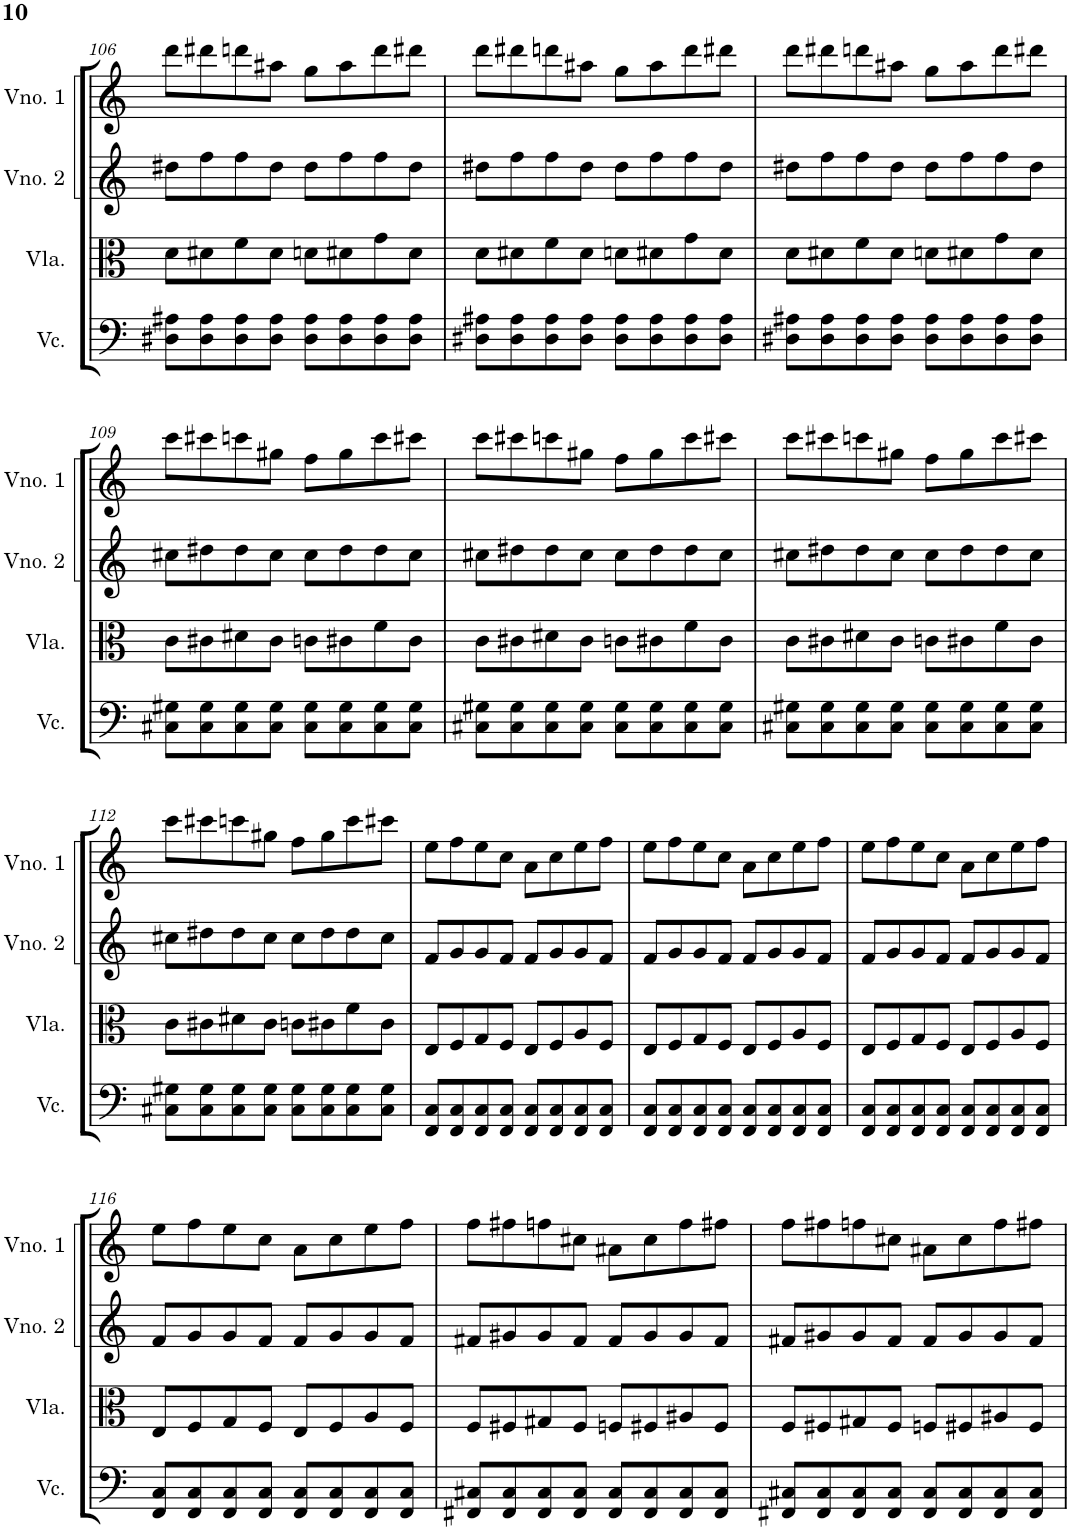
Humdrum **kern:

**kern	**kern	**kern	**kern
*part4	*part3	*part2	*part1
*staff4	*staff3	*staff2	*staff1
*I"Violoncelo	*I"Viola	*I"Violino 2	*I"Violino 1
*I'Vc.	*I'Vla.	*I'Vno. 2	*I'Vno. 1
!!LO:PB:g=z
*clefF4	*clefC3	*clefG2	*clefG2
*k[]	*k[]	*k[]	*k[]
*M4/4	*M4/4	*M4/4	*M4/4
=106	=106	=106	=106
8D#X\ 8A#X\L	8d\L	8dd#X\L	8ddd\L
8D#\ 8A#\	8d#X\	8ff\	8ddd#X\
8D#\ 8A#\	8f\	8ff\	8dddn\
8D#\ 8A#\J	8d#\J	8dd#\J	8aa#X\J
8D#\ 8A#\L	8dn\L	8dd#\L	8gg\L
8D#\ 8A#\	8d#X\	8ff\	8aa#\
8D#\ 8A#\	8g\	8ff\	8ddd\
8D#\ 8A#\J	8d#\J	8dd#\J	8ddd#X\J
=107	=107	=107	=107
8D#X\ 8A#X\L	8d\L	8dd#X\L	8ddd\L
8D#\ 8A#\	8d#X\	8ff\	8ddd#X\
8D#\ 8A#\	8f\	8ff\	8dddn\
8D#\ 8A#\J	8d#\J	8dd#\J	8aa#X\J
8D#\ 8A#\L	8dn\L	8dd#\L	8gg\L
8D#\ 8A#\	8d#X\	8ff\	8aa#\
8D#\ 8A#\	8g\	8ff\	8ddd\
8D#\ 8A#\J	8d#\J	8dd#\J	8ddd#X\J
=108	=108	=108	=108
8D#X\ 8A#X\L	8d\L	8dd#X\L	8ddd\L
8D#\ 8A#\	8d#X\	8ff\	8ddd#X\
8D#\ 8A#\	8f\	8ff\	8dddn\
8D#\ 8A#\J	8d#\J	8dd#\J	8aa#X\J
8D#\ 8A#\L	8dn\L	8dd#\L	8gg\L
8D#\ 8A#\	8d#X\	8ff\	8aa#\
8D#\ 8A#\	8g\	8ff\	8ddd\
8D#\ 8A#\J	8d#\J	8dd#\J	8ddd#X\J
!!LO:LB:g=z
=109	=109	=109	=109
8C#X\ 8G#X\L	8c\L	8cc#X\L	8ccc\L
8C#\ 8G#\	8c#X\	8dd#X\	8ccc#X\
8C#\ 8G#\	8d#X\	8dd#\	8cccn\
8C#\ 8G#\J	8c#\J	8cc#\J	8gg#X\J
8C#\ 8G#\L	8cn\L	8cc#\L	8ff\L
8C#\ 8G#\	8c#X\	8dd#\	8gg#\
8C#\ 8G#\	8f\	8dd#\	8ccc\
8C#\ 8G#\J	8c#\J	8cc#\J	8ccc#X\J
=110	=110	=110	=110
8C#X\ 8G#X\L	8c\L	8cc#X\L	8ccc\L
8C#\ 8G#\	8c#X\	8dd#X\	8ccc#X\
8C#\ 8G#\	8d#X\	8dd#\	8cccn\
8C#\ 8G#\J	8c#\J	8cc#\J	8gg#X\J
8C#\ 8G#\L	8cn\L	8cc#\L	8ff\L
8C#\ 8G#\	8c#X\	8dd#\	8gg#\
8C#\ 8G#\	8f\	8dd#\	8ccc\
8C#\ 8G#\J	8c#\J	8cc#\J	8ccc#X\J
=111	=111	=111	=111
8C#X\ 8G#X\L	8c\L	8cc#X\L	8ccc\L
8C#\ 8G#\	8c#X\	8dd#X\	8ccc#X\
8C#\ 8G#\	8d#X\	8dd#\	8cccn\
8C#\ 8G#\J	8c#\J	8cc#\J	8gg#X\J
8C#\ 8G#\L	8cn\L	8cc#\L	8ff\L
8C#\ 8G#\	8c#X\	8dd#\	8gg#\
8C#\ 8G#\	8f\	8dd#\	8ccc\
8C#\ 8G#\J	8c#\J	8cc#\J	8ccc#X\J
!!LO:LB:g=z
=112	=112	=112	=112
8C#X\ 8G#X\L	8c\L	8cc#X\L	8ccc\L
8C#\ 8G#\	8c#X\	8dd#X\	8ccc#X\
8C#\ 8G#\	8d#X\	8dd#\	8cccn\
8C#\ 8G#\J	8c#\J	8cc#\J	8gg#X\J
8C#\ 8G#\L	8cn\L	8cc#\L	8ff\L
8C#\ 8G#\	8c#X\	8dd#\	8gg#\
8C#\ 8G#\	8f\	8dd#\	8ccc\
8C#\ 8G#\J	8c#\J	8cc#\J	8ccc#X\J
=113	=113	=113	=113
8FF/ 8C/L	8E/L	8f/L	8ee\L
8FF/ 8C/	8F/	8g/	8ff\
8FF/ 8C/	8G/	8g/	8ee\
8FF/ 8C/J	8F/J	8f/J	8cc\J
8FF/ 8C/L	8E/L	8f/L	8a\L
8FF/ 8C/	8F/	8g/	8cc\
8FF/ 8C/	8A/	8g/	8ee\
8FF/ 8C/J	8F/J	8f/J	8ff\J
=114	=114	=114	=114
8FF/ 8C/L	8E/L	8f/L	8ee\L
8FF/ 8C/	8F/	8g/	8ff\
8FF/ 8C/	8G/	8g/	8ee\
8FF/ 8C/J	8F/J	8f/J	8cc\J
8FF/ 8C/L	8E/L	8f/L	8a\L
8FF/ 8C/	8F/	8g/	8cc\
8FF/ 8C/	8A/	8g/	8ee\
8FF/ 8C/J	8F/J	8f/J	8ff\J
=115	=115	=115	=115
8FF/ 8C/L	8E/L	8f/L	8ee\L
8FF/ 8C/	8F/	8g/	8ff\
8FF/ 8C/	8G/	8g/	8ee\
8FF/ 8C/J	8F/J	8f/J	8cc\J
8FF/ 8C/L	8E/L	8f/L	8a\L
8FF/ 8C/	8F/	8g/	8cc\
8FF/ 8C/	8A/	8g/	8ee\
8FF/ 8C/J	8F/J	8f/J	8ff\J
!!LO:LB:g=z
=116	=116	=116	=116
8FF/ 8C/L	8E/L	8f/L	8ee\L
8FF/ 8C/	8F/	8g/	8ff\
8FF/ 8C/	8G/	8g/	8ee\
8FF/ 8C/J	8F/J	8f/J	8cc\J
8FF/ 8C/L	8E/L	8f/L	8a\L
8FF/ 8C/	8F/	8g/	8cc\
8FF/ 8C/	8A/	8g/	8ee\
8FF/ 8C/J	8F/J	8f/J	8ff\J
=117	=117	=117	=117
8FF#X/ 8C#X/L	8F/L	8f#X/L	8ff\L
8FF#/ 8C#/	8F#X/	8g#X/	8ff#X\
8FF#/ 8C#/	8G#X/	8g#/	8ffn\
8FF#/ 8C#/J	8F#/J	8f#/J	8cc#X\J
8FF#/ 8C#/L	8Fn/L	8f#/L	8a#X\L
8FF#/ 8C#/	8F#X/	8g#/	8cc#\
8FF#/ 8C#/	8A#X/	8g#/	8ff\
8FF#/ 8C#/J	8F#/J	8f#/J	8ff#X\J
=118	=118	=118	=118
8FF#X/ 8C#X/L	8F/L	8f#X/L	8ff\L
8FF#/ 8C#/	8F#X/	8g#X/	8ff#X\
8FF#/ 8C#/	8G#X/	8g#/	8ffn\
8FF#/ 8C#/J	8F#/J	8f#/J	8cc#X\J
8FF#/ 8C#/L	8Fn/L	8f#/L	8a#X\L
8FF#/ 8C#/	8F#X/	8g#/	8cc#\
8FF#/ 8C#/	8A#X/	8g#/	8ff\
8FF#/ 8C#/J	8F#/J	8f#/J	8ff#X\J
=	=	=	=
*-	*-	*-	*-
